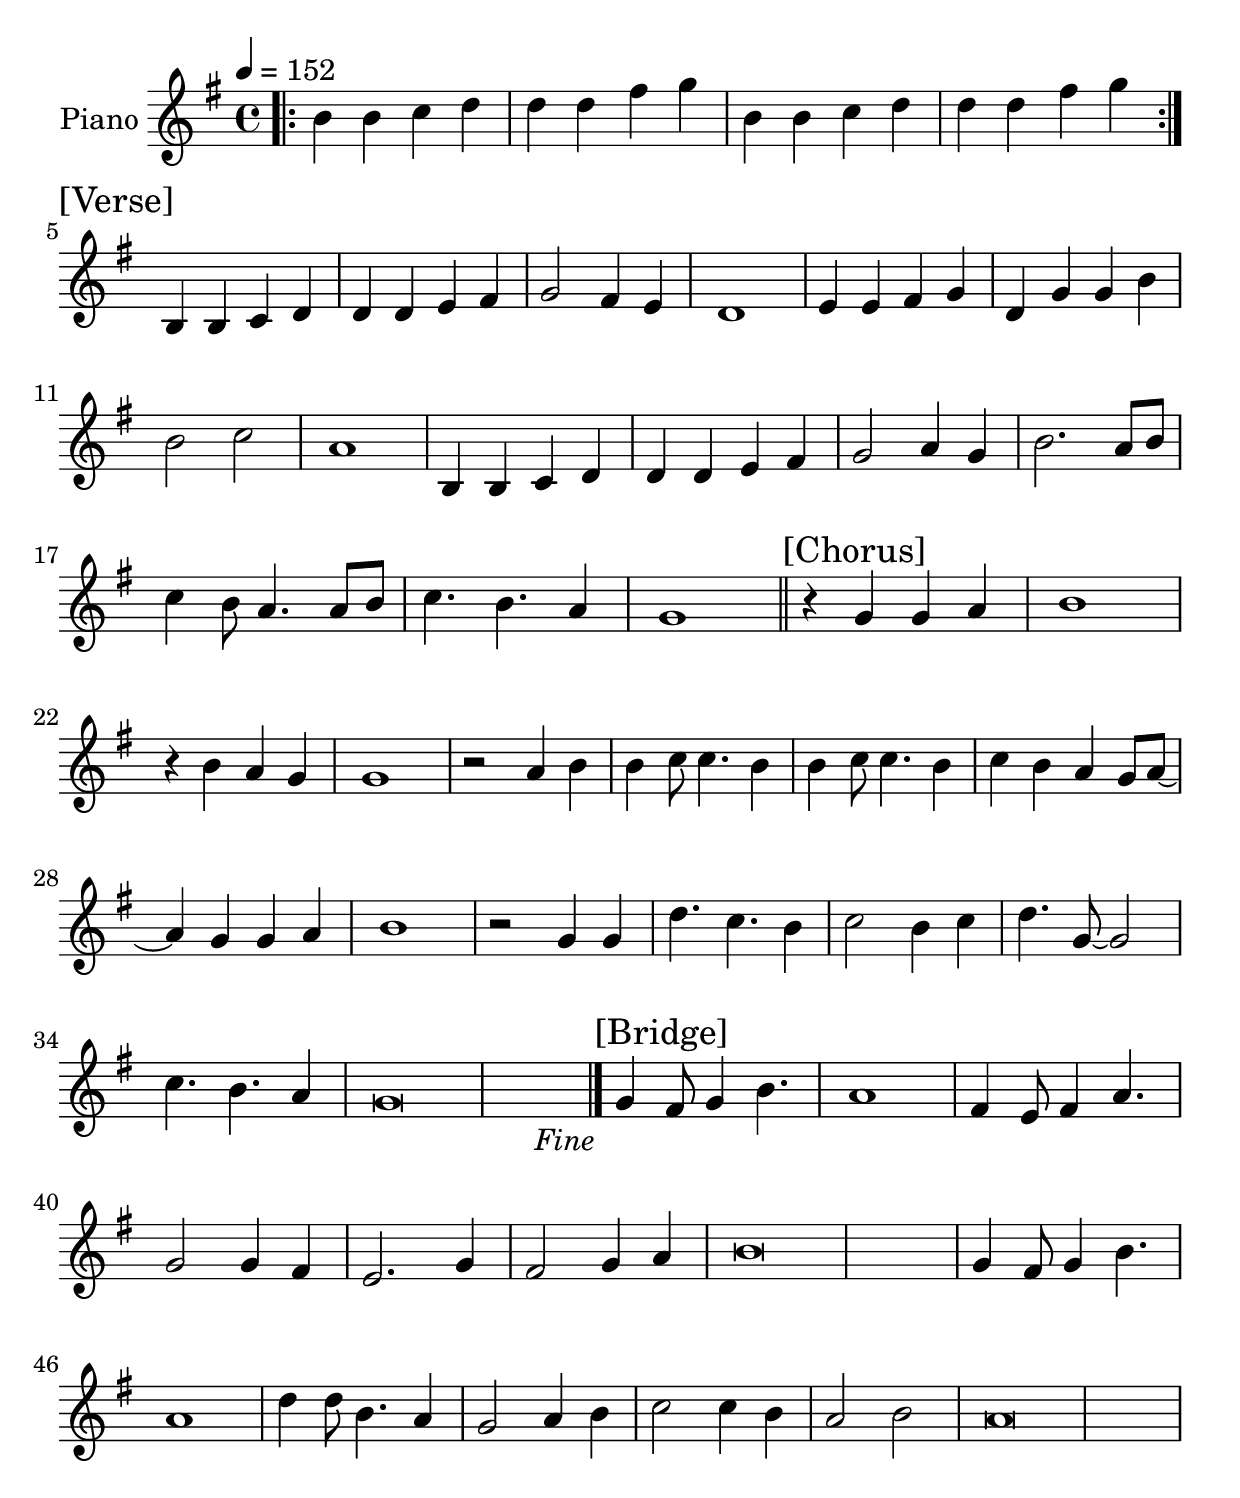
\version "2.24.0"

#(set-global-staff-size 26)

meta = {
  \tempo 4 = 152
  \time 4/4
  \key g \major
}

upper = \relative { \meta \clef treble \transpose c g \relative c' {

  % \bar ".|:" | e4 e f g | g g b c | e,4 e f g | g g b c | \bar ":|." \break
  \repeat volta 2 { | \bar ".|:" e4 e f g | g g b c | e,4 e f g | g g b c | } \break

  | \sectionLabel "[Verse]" e,, e f g | g g a b | c2 b4 a | g1 | a4 a b c | g c c e | \break

  | e2 f | d1 | e,4 e f g | g g a b | c2 d4 c | e2. d8 e | \break

  | f4 e8 d4. d8 e | f4. e d4 | c1 | \section \sectionLabel "[Chorus]" r4 c c d | e1 | \break

  | r4 e d c | c1 | r2 d4 e | e4 f8 f4. e4 | e f8 f4. e4 | f e d c8 d~ | \break

  | d4 c c d | e1 | r2 c4 c | g'4. f e4 | f2 e4 f | g4. c,8~2 | \break

  % | f4. e d4 | c\breve \fine | \section \sectionLabel "[Bridge]" c4 b8 c4 e4. | d1 | b4 a8 b4 d4. | \break
  | f4. e d4 | c\breve \jump "Fine" \bar "|." | \section \sectionLabel "[Bridge]" c4 b8 c4 e4. | d1 | b4 a8 b4 d4. | \break

  | c2 c4 b | a2. c4 | b2 c4 d | e\breve | c4 b8 c4 e4. | \break

  | d1 | g4 g8 e4. d4 | c2 d4 e | f2 f4 e | d2 e | d\breve |

} }


\score {
  \new PianoStaff \with { instrumentName = "Piano" }
  <<
    \new Staff = "upper" \upper
  >>
  \layout { }
  \midi { }
}
